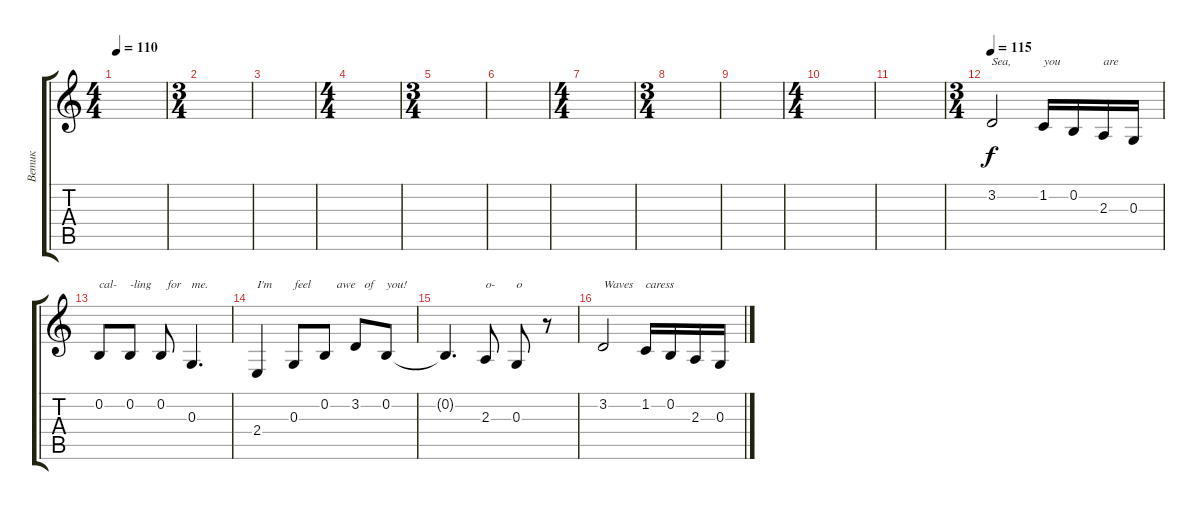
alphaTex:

\track ("Ветик" "Ветик") {instrument choiraahs}
\staff {score tabs}
\tuning (E4 B3 G3 D3 A2 E2) {hide}
\ts (4 4)
\tempo 110
\clef g2
\ks c
|
\ts (3 4)
|
|
\ts (4 4)
|
\ts (3 4)
|
|
\ts (4 4)
|
\ts (3 4)
|
|
\ts (4 4)
|
|
\ts (3 4)
\tempo 115
3.2.2{txt "Sea,"} 1.2.16{txt "you"} 0.2.16 2.3.16{txt "are"} 0.3.16 |
0.2.8{txt "cal-"} 0.2.8{txt "-ling"} 0.2.8{txt "  for"} 0.3.4{d txt "me."} |
2.4.4{txt "I'm"} 0.3.8{txt "feel"} 0.2.8{txt "    awe"} 3.2.8{txt "   of"} 0.2.8{txt "you!"} |
0.2{t}.4{d} 2.3.8{txt "o-"} 0.3.8{txt "o"} r.8 |
3.2.2{txt "Waves"} 1.2.16{txt "caress"} 0.2.16 2.3.16 0.3.16
